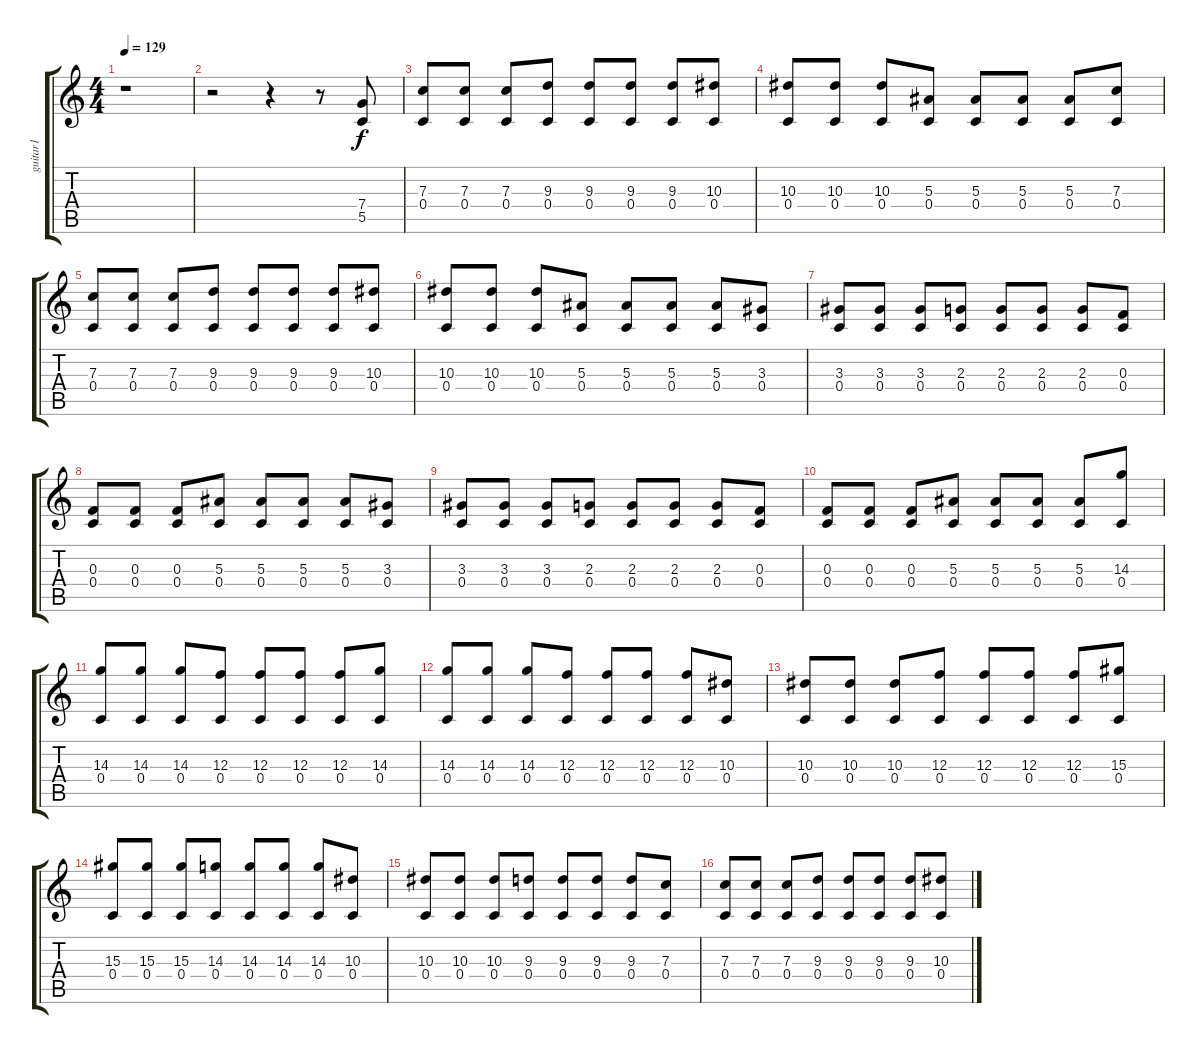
\track ("guitar1" "guitar1") {instrument overdrivenguitar}
\staff {score tabs}
\tuning (D4 A3 F3 C3 G2 D2) {hide}
\ts (4 4)
\tempo 129
\clef g2
\ks c
r.1{dy f} |
r.2 r.4 r.8 (7.4 5.5).8 |
(7.3 0.4).8 (7.3 0.4).8 (7.3 0.4).8 (9.3 0.4).8 (9.3 0.4).8 (9.3 0.4).8 (9.3 0.4).8 (10.3 0.4).8 |
(10.3 0.4).8 (10.3 0.4).8 (10.3 0.4).8 (5.3 0.4).8 (5.3 0.4).8 (5.3 0.4).8 (5.3 0.4).8 (7.3 0.4).8 |
(7.3 0.4).8 (7.3 0.4).8 (7.3 0.4).8 (9.3 0.4).8 (9.3 0.4).8 (9.3 0.4).8 (9.3 0.4).8 (10.3 0.4).8 |
(10.3 0.4).8 (10.3 0.4).8 (10.3 0.4).8 (5.3 0.4).8 (5.3 0.4).8 (5.3 0.4).8 (5.3 0.4).8 (3.3 0.4).8 |
(3.3 0.4).8 (3.3 0.4).8 (3.3 0.4).8 (2.3 0.4).8 (2.3 0.4).8 (2.3 0.4).8 (2.3 0.4).8 (0.3 0.4).8 |
(0.3 0.4).8 (0.3 0.4).8 (0.3 0.4).8 (5.3 0.4).8 (5.3 0.4).8 (5.3 0.4).8 (5.3 0.4).8 (3.3 0.4).8 |
(3.3 0.4).8 (3.3 0.4).8 (3.3 0.4).8 (2.3 0.4).8 (2.3 0.4).8 (2.3 0.4).8 (2.3 0.4).8 (0.3 0.4).8 |
(0.3 0.4).8 (0.3 0.4).8 (0.3 0.4).8 (5.3 0.4).8 (5.3 0.4).8 (5.3 0.4).8 (5.3 0.4).8 (14.3 0.4).8 |
(14.3 0.4).8 (14.3 0.4).8 (14.3 0.4).8 (12.3 0.4).8 (12.3 0.4).8 (12.3 0.4).8 (12.3 0.4).8 (14.3 0.4).8 |
(14.3 0.4).8 (14.3 0.4).8 (14.3 0.4).8 (12.3 0.4).8 (12.3 0.4).8 (12.3 0.4).8 (12.3 0.4).8 (10.3 0.4).8 |
(10.3 0.4).8 (10.3 0.4).8 (10.3 0.4).8 (12.3 0.4).8 (12.3 0.4).8 (12.3 0.4).8 (12.3 0.4).8 (15.3 0.4).8 |
(15.3 0.4).8 (15.3 0.4).8 (15.3 0.4).8 (14.3 0.4).8 (14.3 0.4).8 (14.3 0.4).8 (14.3 0.4).8 (10.3 0.4).8 |
(10.3 0.4).8 (10.3 0.4).8 (10.3 0.4).8 (9.3 0.4).8 (9.3 0.4).8 (9.3 0.4).8 (9.3 0.4).8 (7.3 0.4).8 |
(7.3 0.4).8 (7.3 0.4).8 (7.3 0.4).8 (9.3 0.4).8 (9.3 0.4).8 (9.3 0.4).8 (9.3 0.4).8 (10.3 0.4).8
